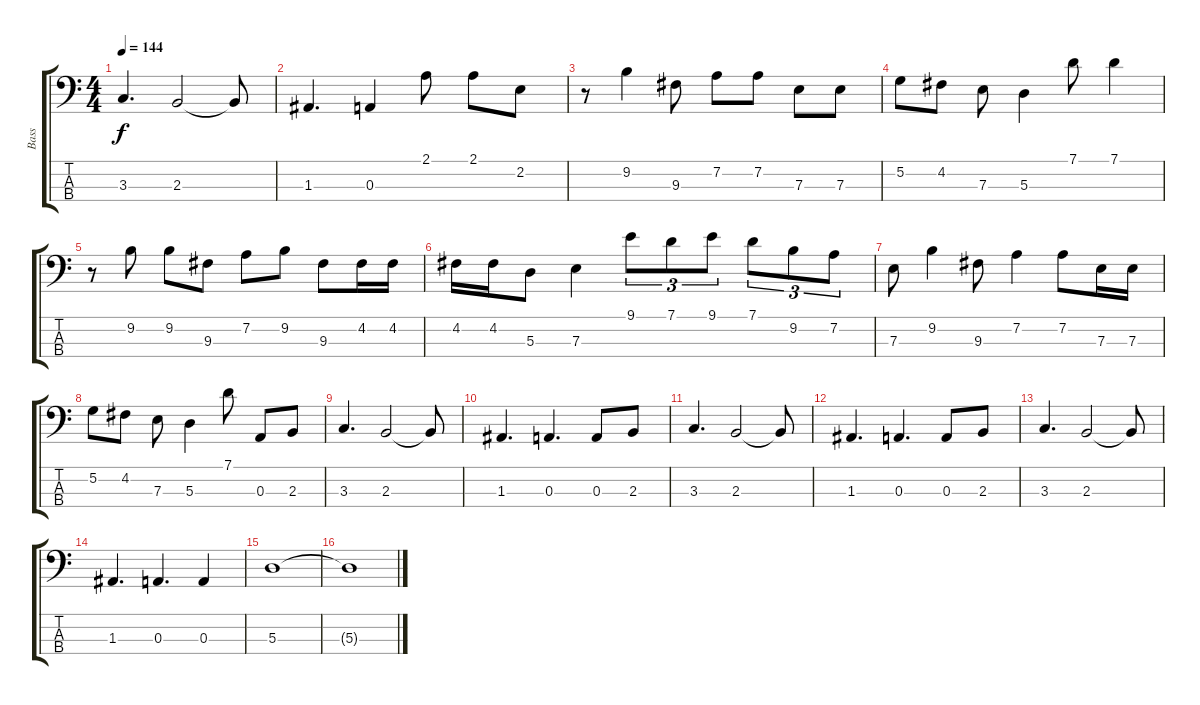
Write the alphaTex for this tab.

\track ("Bass" "Bass") {instrument acousticbass}
\staff {score tabs}
\tuning (G2 D2 A1 E1) {hide}
\ts (4 4)
\tempo 144
\clef f4
\ks c
3.3.4{d dy f} 2.3.2 2.3{t}.8 |
1.3.4{d} 0.3.4 2.1.8 2.1.8 2.2.8 |
r.8 9.2.4 9.3.8 7.2.8 7.2.8 7.3.8 7.3.8 |
5.2.8 4.2.8 7.3.8 5.3.4 7.1.8 7.1.4 |
r.8 9.2.8 9.2.8 9.3.8 7.2.8 9.2.8 9.3.8 4.2.16 4.2.16 |
4.2.16 4.2.16 5.3.8 7.3.4 9.1.8{tu (3 2)} 7.1.8{tu (3 2)} 9.1.8{tu (3 2)} 7.1.8{tu (3 2)} 9.2.8{tu (3 2)} 7.2.8{tu (3 2)} |
7.3.8 9.2.4 9.3.8 7.2.4 7.2.8 7.3.16 7.3.16 |
5.2.8 4.2.8 7.3.8 5.3.4 7.1.8 0.3.8 2.3.8 |
3.3.4{d} 2.3.2 2.3{t}.8 |
1.3.4{d} 0.3.4{d} 0.3.8 2.3.8 |
3.3.4{d} 2.3.2 2.3{t}.8 |
1.3.4{d} 0.3.4{d} 0.3.8 2.3.8 |
3.3.4{d} 2.3.2 2.3{t}.8 |
1.3.4{d} 0.3.4{d} 0.3.4 |
5.3.1 |
5.3{t}.1
